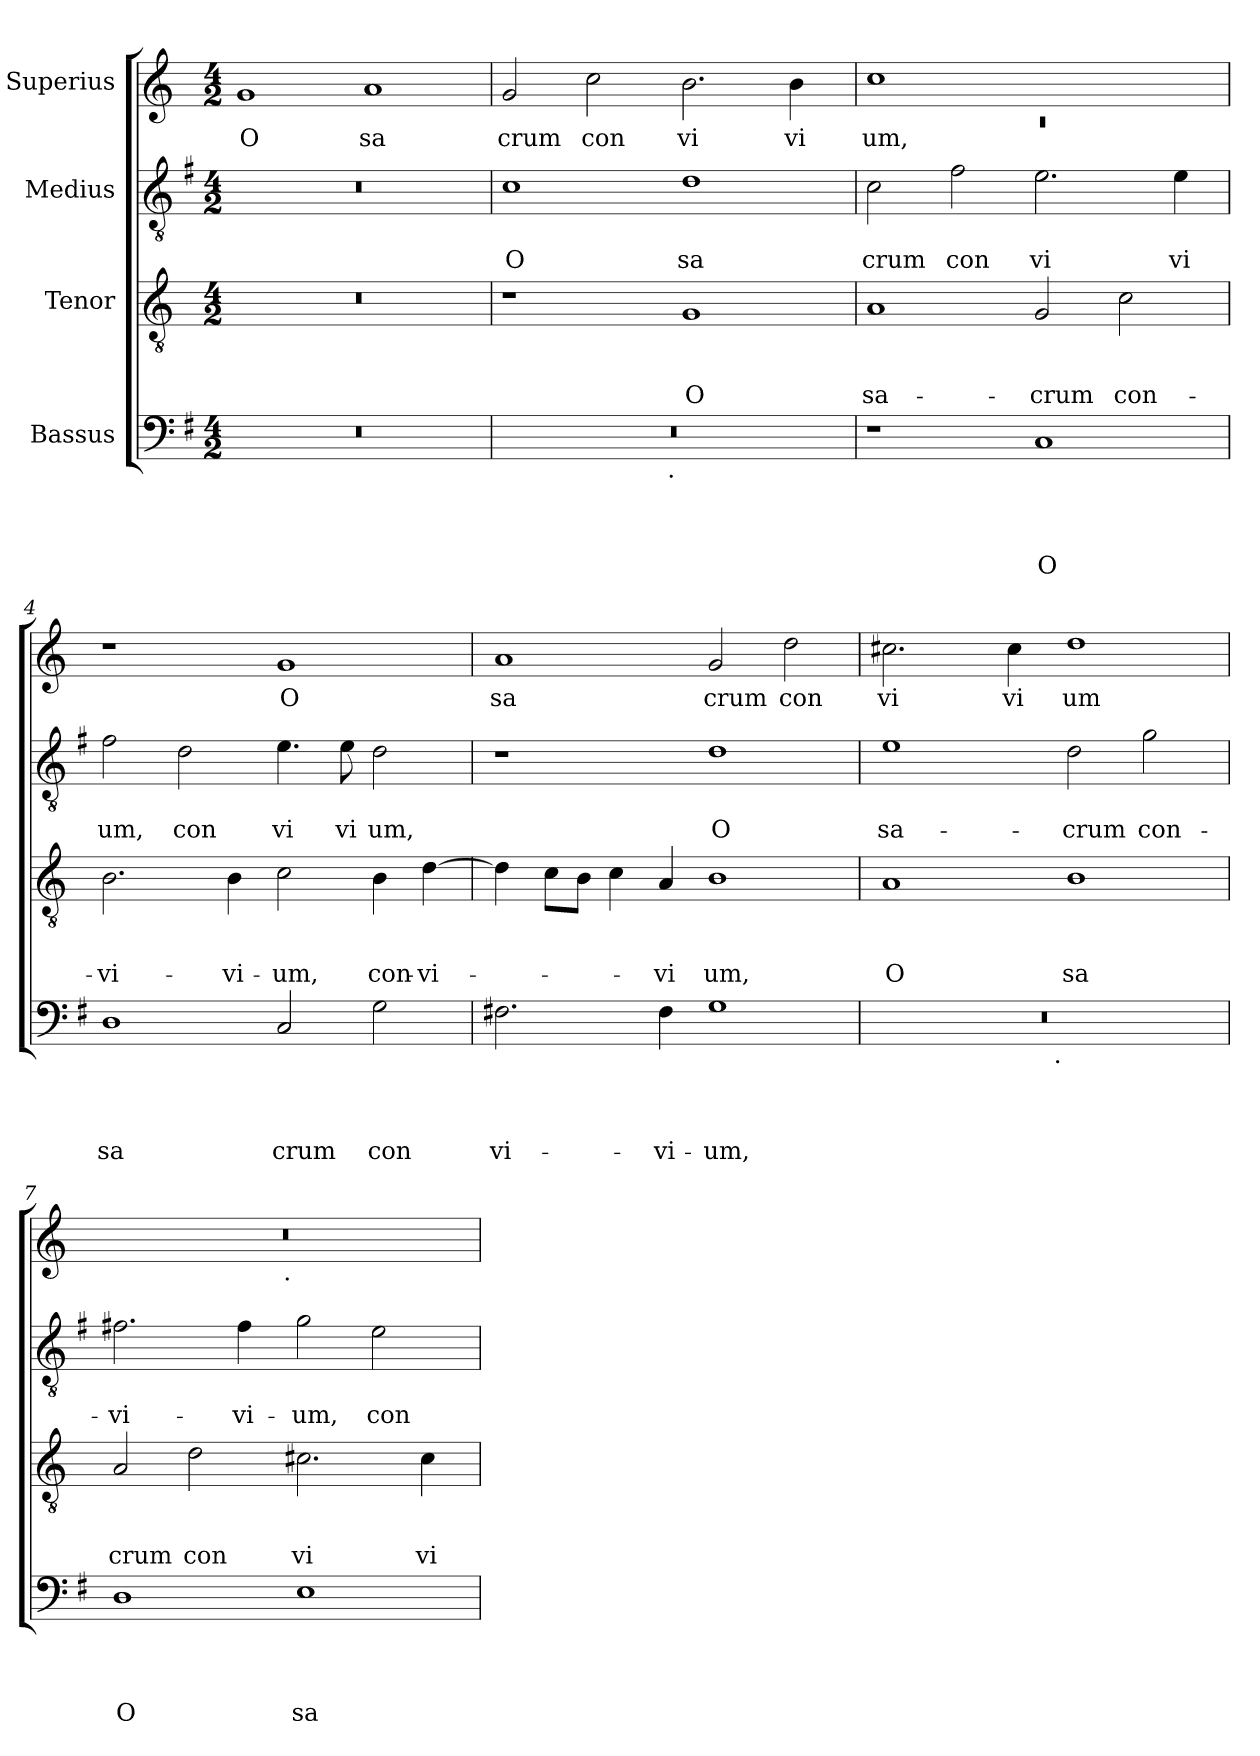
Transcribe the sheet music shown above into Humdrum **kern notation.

**kern	**text	**text	**text	**text	**kern	**text	**text	**text	**kern	**text	**text	**kern	**text
*part4	*part4	*part4	*part4	*part4	*part3	*part3	*part3	*part3	*part2	*part2	*part2	*part1	*part1
*staff4	*staff4	*staff4	*staff4	*staff4	*staff3	*staff3	*staff3	*staff3	*staff2	*staff2	*staff2	*staff1	*staff1
*I"Bassus	*	*	*	*	*I"Tenor	*	*	*	*I"Medius	*	*	*I"Superius	*
*clefF4	*	*	*	*	*clefGv2	*	*	*	*clefGv2	*	*	*clefG2	*
*ITrd-3c-5	*	*	*	*	*	*	*	*	*ITrd-3c-5	*	*	*	*
*k[]	*	*	*	*	*k[]	*	*	*	*k[]	*	*	*k[]	*
*C:	*	*	*	*	*C:	*	*	*	*C:	*	*	*C:	*
*M4/2	*	*	*	*	*M4/2	*	*	*	*M4/2	*	*	*M4/2	*
=1	=1	=1	=1	=1	=1	=1	=1	=1	=1	=1	=1	=1	=1
!	!	!	!	!	!	!	!	!	!	!	!	!	!LO:LY:b
0r	.	.	.	.	0r	.	.	.	0r	.	.	1g	O
!	!	!	!	!	!	!	!	!	!	!	!	!	!LO:LY:b
.	.	.	.	.	.	.	.	.	.	.	.	1a	sa
=2	=2	=2	=2	=2	=2	=2	=2	=2	=2	=2	=2	=2	=2
!	!	!	!	!	!	!	!	!	!	!	!LO:LY:b	!	!LO:LY:b
*^	*	*	*	*	*	*	*	*	*	*	*	*	*
0r	2ryy	.	.	.	.	1r	.	.	.	1f	.	O	2g/	crum
!	!	!	!	!	!	!	!	!	!	!	!	!	!	!LO:LY:b
.	4...ryy	.	.	.	.	.	.	.	.	.	.	.	2cc\	con
!	!LO:TX:b:t=.	!	!	!	!	!	!	!	!	!	!	!	!	!
.	1ryy	.	.	.	.	.	.	.	.	.	.	.	.	.
!	!	!	!	!	!	!	!	!	!LO:LY:b	!	!	!LO:LY:b	!	!LO:LY:b
.	.	.	.	.	.	1G	.	.	O	1g	.	sa	2.b\	vi
!	!	!	!	!	!	!	!	!	!	!	!	!	!	!LO:LY:b
.	.	.	.	.	.	.	.	.	.	.	.	.	4b\	vi
.	32ryy	.	.	.	.	.	.	.	.	.	.	.	.	.
=3	=3	=3	=3	=3	=3	=3	=3	=3	=3	=3	=3	=3	=3	=3
*	*	*	*	*	*	*	*	*	*	*	*	*	*^	*
!	!	!	!	!	!	!	!	!	!LO:LY:b	!	!	!LO:LY:b	!	!LO:N:vis=1	!LO:LY:b
*v	*v	*	*	*	*	*	*	*	*	*	*	*	*	*	*
1r	.	.	.	.	1A	.	.	sa-	2f\	.	crum	1cc	0rc	um,
!	!	!	!	!	!	!	!	!	!	!	!LO:LY:b	!	!	!
.	.	.	.	.	.	.	.	.	2b\	.	con	.	.	.
!	!	!	!	!LO:LY:b	!	!	!	!LO:LY:b	!	!	!LO:LY:b	!	!	!
1F	.	.	.	O	2G/	.	.	-crum	2.a\	.	vi	1ryy	.	.
!	!	!	!	!	!	!	!	!LO:LY:b	!	!	!	!	!	!
.	.	.	.	.	2c\	.	.	con-	.	.	.	.	.	.
!	!	!	!	!	!	!	!	!	!	!	!LO:LY:b	!	!	!
.	.	.	.	.	.	.	.	.	4a\	.	vi	.	.	.
*	*	*	*	*	*	*	*	*	*	*	*	*v	*v	*
=4	=4	=4	=4	=4	=4	=4	=4	=4	=4	=4	=4	=4	=4
!	!	!	!	!LO:LY:b	!	!	!	!LO:LY:b	!	!	!LO:LY:b	!	!
1G	.	.	.	sa	2.B\	.	.	-vi-	2b\	.	um,	1r	.
!	!	!	!	!	!	!	!	!	!	!	!LO:LY:b	!	!
.	.	.	.	.	.	.	.	.	2g\	.	con	.	.
!	!	!	!	!	!	!	!	!LO:LY:b	!	!	!	!	!
.	.	.	.	.	4B\	.	.	-vi-	.	.	.	.	.
!	!	!	!	!LO:LY:b	!	!	!	!LO:LY:b	!	!	!LO:LY:b	!	!LO:LY:b
2F/	.	.	.	crum	2c\	.	.	-um,	4.a\	.	vi	1g	O
!	!	!	!	!	!	!	!	!	!	!	!LO:LY:b	!	!
.	.	.	.	.	.	.	.	.	8a\	.	vi	.	.
!	!	!	!	!LO:LY:b	!	!	!	!LO:LY:b	!	!	!LO:LY:b	!	!
2c\	.	.	.	con	4B\	.	.	con-	2g\	.	um,	.	.
!	!	!	!	!	!	!	!	!LO:LY:b	!	!	!	!	!
.	.	.	.	.	[<4d\	.	.	-vi-	.	.	.	.	.
!!LO:LB:g=z
=5	=5	=5	=5	=5	=5	=5	=5	=5	=5	=5	=5	=5	=5
!	!	!	!	!LO:LY:b	!	!	!	!	!	!	!	!	!LO:LY:b
2.Bn\	.	.	.	vi-	4d\]	.	.	.	1r	.	.	1a	sa
.	.	.	.	.	8c\L	.	.	.	.	.	.	.	.
.	.	.	.	.	8B\J	.	.	.	.	.	.	.	.
.	.	.	.	.	4c\	.	.	.	.	.	.	.	.
!	!	!	!	!LO:LY:b	!	!	!	!LO:LY:b	!	!	!	!	!
4B\	.	.	.	-vi-	4A/	.	.	-vi	.	.	.	.	.
!	!	!	!	!LO:LY:b	!	!	!	!LO:LY:b	!	!	!LO:LY:b	!	!LO:LY:b
1c	.	.	.	-um,	1B	.	.	um,	1g	.	O	2g/	crum
!	!	!	!	!	!	!	!	!	!	!	!	!	!LO:LY:b
.	.	.	.	.	.	.	.	.	.	.	.	2dd\	con
=6	=6	=6	=6	=6	=6	=6	=6	=6	=6	=6	=6	=6	=6
!	!	!	!	!	!	!	!	!LO:LY:b	!	!	!LO:LY:b	!	!LO:LY:b
*^	*	*	*	*	*	*	*	*	*	*	*	*	*
0r	2ryy	.	.	.	.	1A	.	.	O	1a	.	sa-	2.cc#X\	vi
.	4...ryy	.	.	.	.	.	.	.	.	.	.	.	.	.
!	!	!	!	!	!	!	!	!	!	!	!	!	!	!LO:LY:b
.	.	.	.	.	.	.	.	.	.	.	.	.	4cc#\	vi
!	!LO:TX:b:t=.	!	!	!	!	!	!	!	!	!	!	!	!	!
.	1ryy	.	.	.	.	.	.	.	.	.	.	.	.	.
!	!	!	!	!	!	!	!	!	!LO:LY:b	!	!	!LO:LY:b	!	!LO:LY:b
.	.	.	.	.	.	1B	.	.	sa	2g\	.	-crum	1dd	um
!	!	!	!	!	!	!	!	!	!	!	!	!LO:LY:b	!	!
.	.	.	.	.	.	.	.	.	.	2cc\	.	con-	.	.
.	32ryy	.	.	.	.	.	.	.	.	.	.	.	.	.
=7	=7	=7	=7	=7	=7	=7	=7	=7	=7	=7	=7	=7	=7	=7
!	!	!	!	!	!LO:LY:b	!	!	!	!LO:LY:b	!	!	!LO:LY:b	!	!
*v	*v	*	*	*	*	*	*	*	*	*	*	*	*^	*
1G	.	.	.	O	2A/	.	.	crum	2.bn\	.	-vi-	0r	2ryy	.
!	!	!	!	!	!	!	!	!LO:LY:b	!	!	!	!	!	!
.	.	.	.	.	2d\	.	.	con	.	.	.	.	4...ryy	.
!	!	!	!	!	!	!	!	!	!	!	!LO:LY:b	!	!	!
.	.	.	.	.	.	.	.	.	4b\	.	-vi-	.	.	.
!	!	!	!	!	!	!	!	!	!	!	!	!	!LO:TX:b:t=.	!
.	.	.	.	.	.	.	.	.	.	.	.	.	1ryy	.
!	!	!	!	!LO:LY:b	!	!	!	!LO:LY:b	!	!	!LO:LY:b	!	!	!
1A	.	.	.	sa-	2.c#X\	.	.	vi	2cc\	.	-um,	.	.	.
!	!	!	!	!	!	!	!	!	!	!	!LO:LY:b	!	!	!
.	.	.	.	.	.	.	.	.	2a\	.	con-	.	.	.
!	!	!	!	!	!	!	!	!LO:LY:b	!	!	!	!	!	!
.	.	.	.	.	4c#\	.	.	vi	.	.	.	.	.	.
.	.	.	.	.	.	.	.	.	.	.	.	.	32ryy	.
*	*	*	*	*	*	*	*	*	*	*	*	*v	*v	*
=	=	=	=	=	=	=	=	=	=	=	=	=	=
*-	*-	*-	*-	*-	*-	*-	*-	*-	*-	*-	*-	*-	*-
